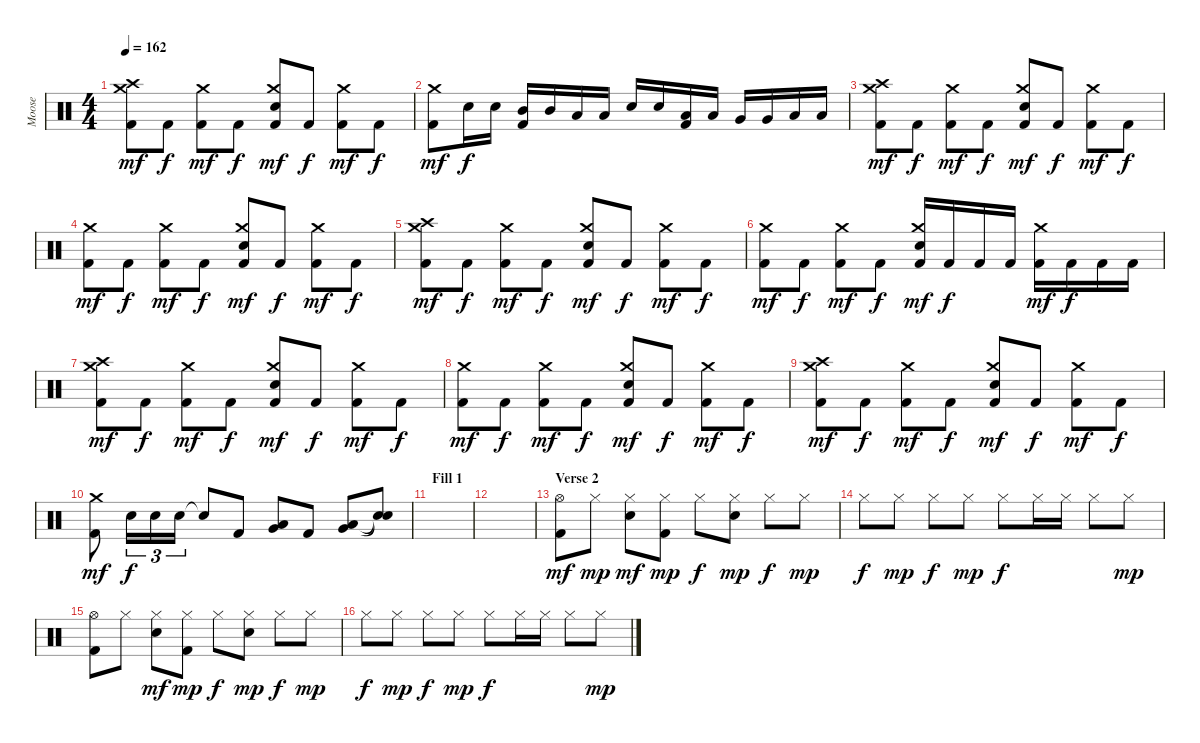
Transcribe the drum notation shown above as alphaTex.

\track ("Moose" "Moose") {instrument percussion}
\staff {score}
\articulation defaults
\ts (4 4)
\tempo 162
\clef neutral
\ks c
("Kick (hit) 2" "Crash high (hit)" "Crash medium (hit)").8{dy mf} "Kick (hit) 2".8{dy f} ("Kick (hit) 2" "Crash medium (hit)").8{dy mf} "Kick (hit) 2".8{dy f} ("Kick (hit) 2" "Snare (hit) 2" "Crash medium (hit)").8{dy mf} "Kick (hit) 2".8{dy f} ("Kick (hit) 2" "Crash medium (hit)").8{dy mf} "Kick (hit) 2".8{dy f} |
("Kick (hit) 2" "Crash medium (hit)").8{dy mf} "Snare (hit) 2".16{dy f} "Snare (hit) 2".16 ("Kick (hit) 2" "Mid Tom (hit)").16 "Mid Tom (hit)".16 "Low Tom (hit)".16 "Low Tom (hit)".16 "Snare (hit) 2".16 "Snare (hit) 2".16 ("Kick (hit) 2" "Low Tom (hit)").16 "Low Tom (hit)".16 "Very Low Tom (hit)".16 "Very Low Tom (hit)".16 "Low Floor Tom (hit)".16 "Low Floor Tom (hit)".16 |
("Kick (hit) 2" "Crash high (hit)" "Crash medium (hit)").8{dy mf} "Kick (hit) 2".8{dy f} ("Kick (hit) 2" "Crash medium (hit)").8{dy mf} "Kick (hit) 2".8{dy f} ("Kick (hit) 2" "Snare (hit) 2" "Crash medium (hit)").8{dy mf} "Kick (hit) 2".8{dy f} ("Kick (hit) 2" "Crash medium (hit)").8{dy mf} "Kick (hit) 2".8{dy f} |
("Kick (hit) 2" "Crash medium (hit)").8{dy mf} "Kick (hit) 2".8{dy f} ("Kick (hit) 2" "Crash medium (hit)").8{dy mf} "Kick (hit) 2".8{dy f} ("Kick (hit) 2" "Snare (hit) 2" "Crash medium (hit)").8{dy mf} "Kick (hit) 2".8{dy f} ("Kick (hit) 2" "Crash medium (hit)").8{dy mf} "Kick (hit) 2".8{dy f} |
("Kick (hit) 2" "Crash high (hit)" "Crash medium (hit)").8{dy mf} "Kick (hit) 2".8{dy f} ("Kick (hit) 2" "Crash medium (hit)").8{dy mf} "Kick (hit) 2".8{dy f} ("Kick (hit) 2" "Snare (hit) 2" "Crash medium (hit)").8{dy mf} "Kick (hit) 2".8{dy f} ("Kick (hit) 2" "Crash medium (hit)").8{dy mf} "Kick (hit) 2".8{dy f} |
("Kick (hit) 2" "Crash medium (hit)").8{dy mf} "Kick (hit) 2".8{dy f} ("Kick (hit) 2" "Crash medium (hit)").8{dy mf} "Kick (hit) 2".8{dy f} ("Kick (hit) 2" "Snare (hit) 2" "Crash medium (hit)").16{dy mf} "Kick (hit) 2".16{dy f} "Kick (hit) 2".16 "Kick (hit) 2".16 ("Kick (hit) 2" "Crash medium (hit)").16{dy mf} "Kick (hit) 2".16{dy f} "Kick (hit) 2".16 "Kick (hit) 2".16 |
("Kick (hit) 2" "Crash high (hit)" "Crash medium (hit)").8{dy mf} "Kick (hit) 2".8{dy f} ("Kick (hit) 2" "Crash medium (hit)").8{dy mf} "Kick (hit) 2".8{dy f} ("Kick (hit) 2" "Snare (hit) 2" "Crash medium (hit)").8{dy mf} "Kick (hit) 2".8{dy f} ("Kick (hit) 2" "Crash medium (hit)").8{dy mf} "Kick (hit) 2".8{dy f} |
("Kick (hit) 2" "Crash medium (hit)").8{dy mf} "Kick (hit) 2".8{dy f} ("Kick (hit) 2" "Crash medium (hit)").8{dy mf} "Kick (hit) 2".8{dy f} ("Kick (hit) 2" "Snare (hit) 2" "Crash medium (hit)").8{dy mf} "Kick (hit) 2".8{dy f} ("Kick (hit) 2" "Crash medium (hit)").8{dy mf} "Kick (hit) 2".8{dy f} |
("Kick (hit) 2" "Crash high (hit)" "Crash medium (hit)").8{dy mf} "Kick (hit) 2".8{dy f} ("Kick (hit) 2" "Crash medium (hit)").8{dy mf} "Kick (hit) 2".8{dy f} ("Kick (hit) 2" "Snare (hit) 2" "Crash medium (hit)").8{dy mf} "Kick (hit) 2".8{dy f} ("Kick (hit) 2" "Crash medium (hit)").8{dy mf} "Kick (hit) 2".8{dy f} |
("Kick (hit) 2" "Crash medium (hit)").8{dy mf} "Snare (hit) 2".16{tu (3 2) dy f} "Snare (hit) 2".16{tu (3 2)} "Snare (hit) 2".16{tu (3 2)} "Snare (hit)"{t}.8 "Kick (hit) 2".8 ("Low Tom (hit)" "Very Low Tom (hit)").8 "Kick (hit) 2".8 ("Very Low Tom (hit)" "Low Floor Tom (hit)").8 ("Snare (hit)"{t} "Snare (hit)"{t}).8 |
\section ("" "Fill 1")
|
|
\section ("" "Verse 2")
("Kick (hit) 2" "Hi-Hat (open)").8{dy mf} "Hi-Hat (closed)".8{dy mp} ("Snare (hit) 2" "Hi-Hat (closed)").8{dy mf} ("Kick (hit) 2" "Hi-Hat (closed)").8{dy mp} "Hi-Hat (closed)".8{dy f} ("Snare (hit) 2" "Hi-Hat (closed)").8{dy mp} "Hi-Hat (closed)".8{dy f} "Hi-Hat (closed)".8{dy mp} |
"Hi-Hat (closed)".8{dy f} "Hi-Hat (closed)".8{dy mp} "Hi-Hat (closed)".8{dy f} "Hi-Hat (closed)".8{dy mp} "Hi-Hat (closed)".8{dy f} "Hi-Hat (closed)".16 "Hi-Hat (closed)".16 "Hi-Hat (closed)".8 "Hi-Hat (closed)".8{dy mp} |
("Kick (hit) 2" "Hi-Hat (open)").8 "Hi-Hat (closed)".8 ("Snare (hit) 2" "Hi-Hat (closed)").8{dy mf} ("Kick (hit) 2" "Hi-Hat (closed)").8{dy mp} "Hi-Hat (closed)".8{dy f} ("Snare (hit) 2" "Hi-Hat (closed)").8{dy mp} "Hi-Hat (closed)".8{dy f} "Hi-Hat (closed)".8{dy mp} |
"Hi-Hat (closed)".8{dy f} "Hi-Hat (closed)".8{dy mp} "Hi-Hat (closed)".8{dy f} "Hi-Hat (closed)".8{dy mp} "Hi-Hat (closed)".8{dy f} "Hi-Hat (closed)".16 "Hi-Hat (closed)".16 "Hi-Hat (closed)".8 "Hi-Hat (closed)".8{dy mp}
